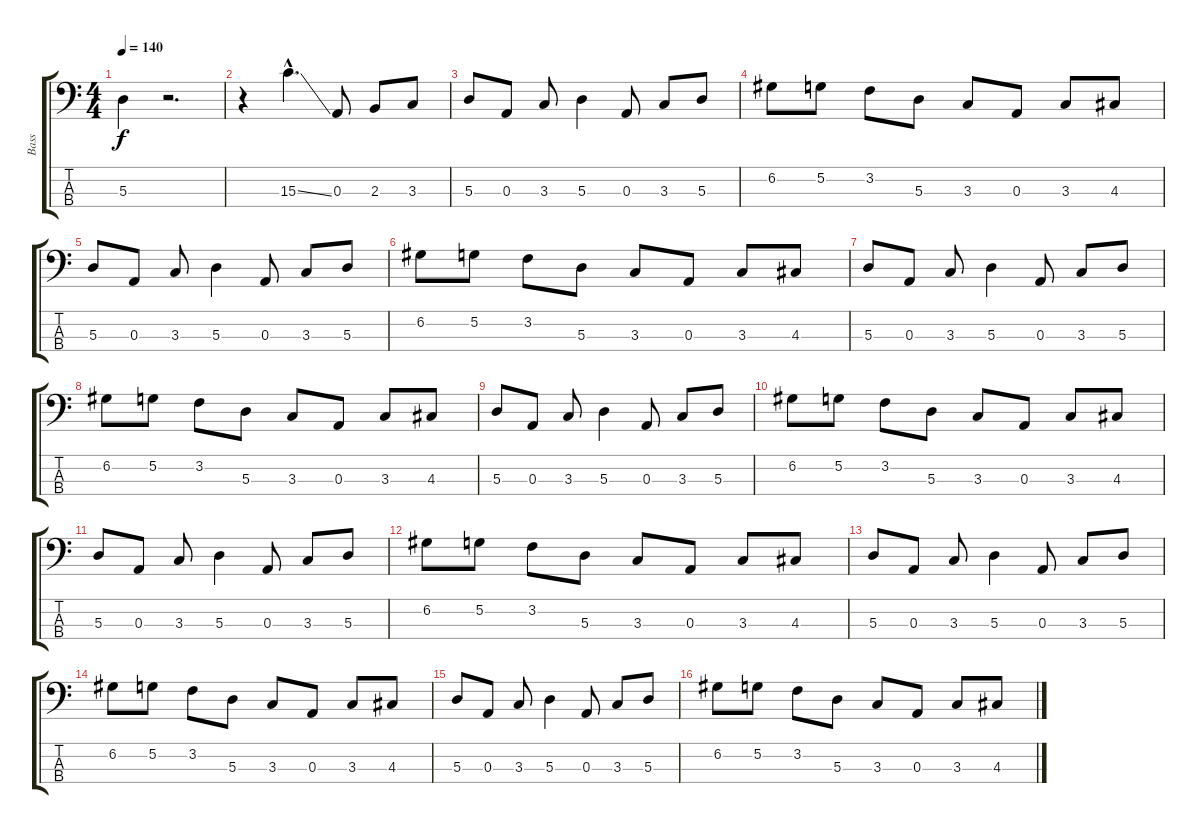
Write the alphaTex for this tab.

\track ("Bass" "Bass") {instrument fretlessbass}
\staff {score tabs}
\tuning (G2 D2 A1 E1) {hide}
\ts (4 4)
\tempo 140
\clef f4
\ks c
5.3.4{dy f} r.2{d} |
r.4 15.3{ss hac}.4{d} 0.3.8 2.3.8 3.3.8 |
5.3.8 0.3.8 3.3.8 5.3.4 0.3.8 3.3.8 5.3.8 |
6.2.8 5.2.8 3.2.8 5.3.8 3.3.8 0.3.8 3.3.8 4.3.8 |
5.3.8 0.3.8 3.3.8 5.3.4 0.3.8 3.3.8 5.3.8 |
6.2.8 5.2.8 3.2.8 5.3.8 3.3.8 0.3.8 3.3.8 4.3.8 |
5.3.8 0.3.8 3.3.8 5.3.4 0.3.8 3.3.8 5.3.8 |
6.2.8 5.2.8 3.2.8 5.3.8 3.3.8 0.3.8 3.3.8 4.3.8 |
5.3.8 0.3.8 3.3.8 5.3.4 0.3.8 3.3.8 5.3.8 |
6.2.8 5.2.8 3.2.8 5.3.8 3.3.8 0.3.8 3.3.8 4.3.8 |
5.3.8 0.3.8 3.3.8 5.3.4 0.3.8 3.3.8 5.3.8 |
6.2.8 5.2.8 3.2.8 5.3.8 3.3.8 0.3.8 3.3.8 4.3.8 |
5.3.8 0.3.8 3.3.8 5.3.4 0.3.8 3.3.8 5.3.8 |
6.2.8 5.2.8 3.2.8 5.3.8 3.3.8 0.3.8 3.3.8 4.3.8 |
5.3.8 0.3.8 3.3.8 5.3.4 0.3.8 3.3.8 5.3.8 |
6.2.8 5.2.8 3.2.8 5.3.8 3.3.8 0.3.8 3.3.8 4.3.8
